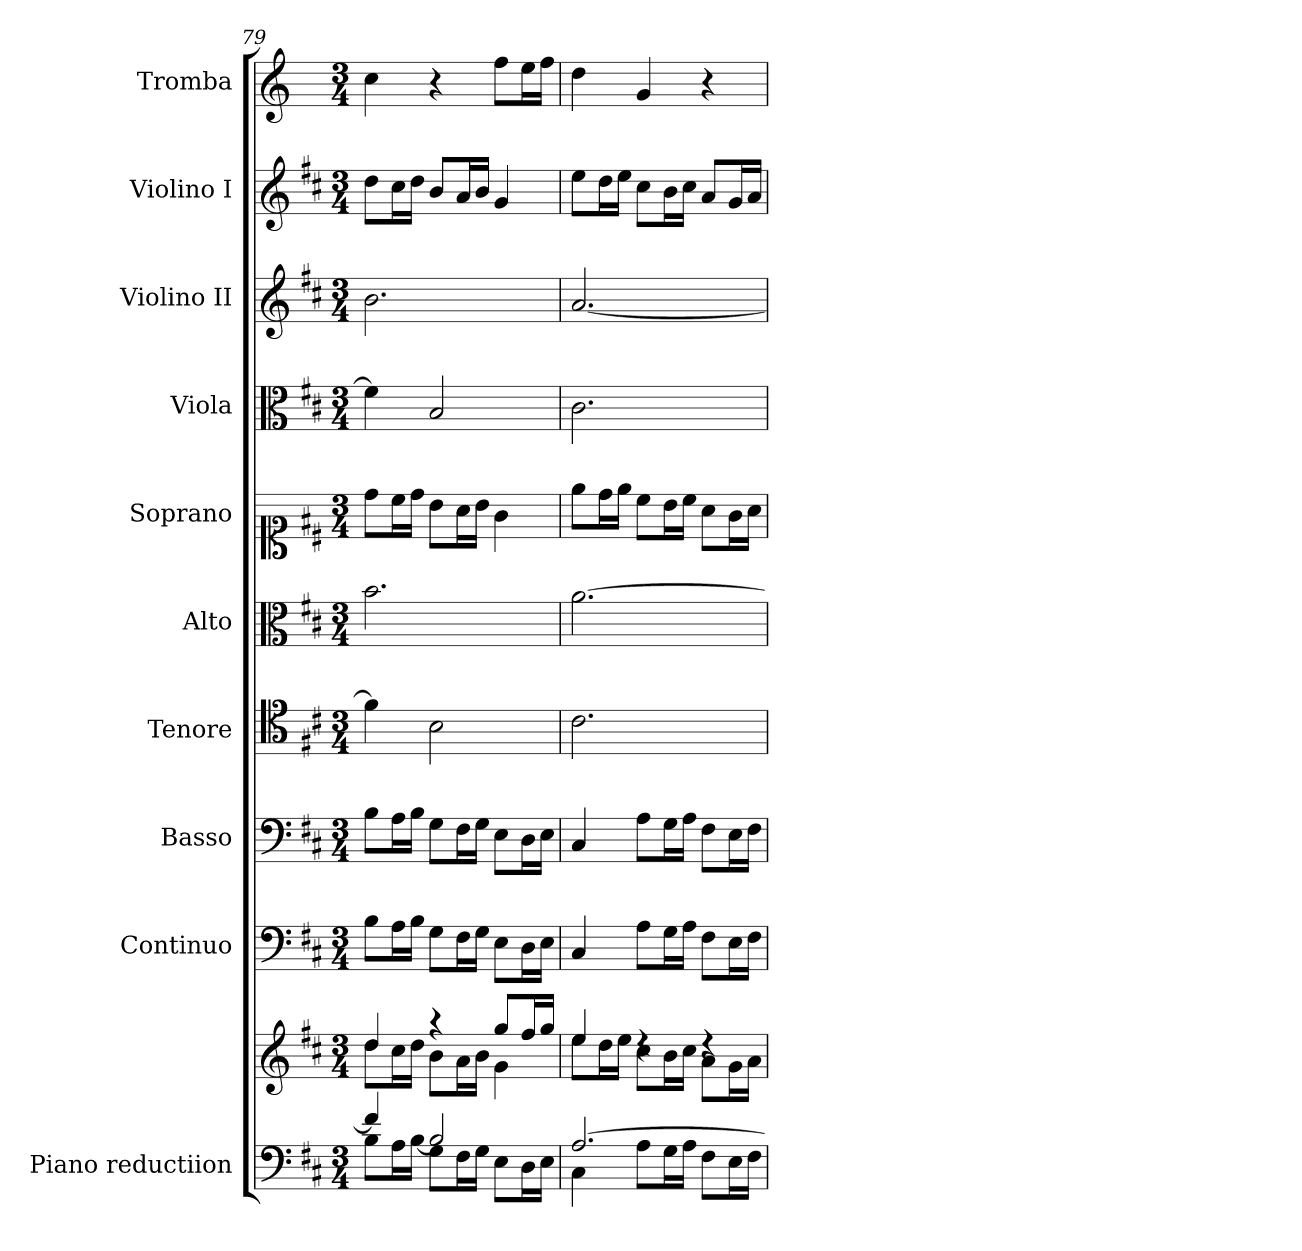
**kern	**kern	**kern	**kern	**kern	**kern	**kern	**kern	**kern	**kern	**kern
*part10	*part10	*part9	*part8	*part7	*part6	*part5	*part4	*part3	*part2	*part1
*staff11	*staff10	*staff9	*staff8	*staff7	*staff6	*staff5	*staff4	*staff3	*staff2	*staff1
*I"Piano reductiion	*	*I"Continuo	*I"Basso	*I"Tenore	*I"Alto	*I"Soprano	*I"Viola	*I"Violino II	*I"Violino I	*I"Tromba
*I'Pno	*	*	*	*	*	*	*I'Vla	*I'Vln	*I'Vln	*
*clefF4	*clefG2	*clefF4	*clefF4	*clefC4	*clefC3	*clefC1	*clefC3	*clefG2	*clefG2	*clefG2
*	*	*	*	*	*	*	*	*	*	*ITrd-1c-2
*k[f#c#]	*k[f#c#]	*k[f#c#]	*k[f#c#]	*k[f#c#]	*k[f#c#]	*k[f#c#]	*k[f#c#]	*k[f#c#]	*k[f#c#]	*k[f#c#]
*M3/4	*M3/4	*M3/4	*M3/4	*M3/4	*M3/4	*M3/4	*M3/4	*M3/4	*M3/4	*M3/4
=79	=79	=79	=79	=79	=79	=79	=79	=79	=79	=79
*^	*^	*	*	*	*	*	*	*	*	*
4f#/]	8B\L	4dd/	8dd\L	8B\L	8B\L	4f#\]	2.b\	8dd\L	4f#\]	2.b\	8dd\L	4dd\
.	16A\L	.	16cc#\L	16A\L	16A\L	.	.	16cc#\L	.	.	16cc#\L	.
.	[16B\JJ	.	16dd\JJ	16B\JJ	16B\JJ	.	.	16dd\JJ	.	.	16dd\JJ	.
2B/]	8G\L	4r	8b\L	8G\L	8G\L	2B\	.	8b\L	2B/	.	8b/L	4r
.	16F#\L	.	16a\L	16F#\L	16F#\L	.	.	16a\L	.	.	16a/L	.
.	16G\JJ	.	16b\JJ	16G\JJ	16G\JJ	.	.	16b\JJ	.	.	16b/JJ	.
.	8E\L	8gg/L	4g\	8E\L	8E\L	.	.	4g\	.	.	4g/	8gg\L
.	16D\L	16ff#/L	.	16D\L	16D\L	.	.	.	.	.	.	16ff#\L
.	16E\JJ	16gg/JJ	.	16E\JJ	16E\JJ	.	.	.	.	.	.	16gg\JJ
=80	=80	=80	=80	=80	=80	=80	=80	=80	=80	=80	=80	=80
[2.A/	4C#\	4ee/	8ee\L	4C#/	4C#/	2.c#\	[2.a\	8ee\L	2.c#\	[2.a/	8ee\L	4ee\
.	.	.	16dd\L	.	.	.	.	16dd\L	.	.	16dd\L	.
.	.	.	16ee\JJ	.	.	.	.	16ee\JJ	.	.	16ee\JJ	.
.	8A\L	4rdd	8cc#\L	8A\L	8A\L	.	.	8cc#\L	.	.	8cc#\L	4a/
.	16G\L	.	16b\L	16G\L	16G\L	.	.	16b\L	.	.	16b\L	.
.	16A\JJ	.	16cc#\JJ	16A\JJ	16A\JJ	.	.	16cc#\JJ	.	.	16cc#\JJ	.
.	8F#\L	4rdd	8a\L	8F#\L	8F#\L	.	.	8a\L	.	.	8a/L	4r
.	16E\L	.	16g\L	16E\L	16E\L	.	.	16g\L	.	.	16g/L	.
.	16F#\JJ	.	16a\JJ	16F#\JJ	16F#\JJ	.	.	16a\JJ	.	.	16a/JJ	.
*v	*v	*	*	*	*	*	*	*	*	*	*	*
*	*v	*v	*	*	*	*	*	*	*	*	*
=	=	=	=	=	=	=	=	=	=	=
*-	*-	*-	*-	*-	*-	*-	*-	*-	*-	*-
